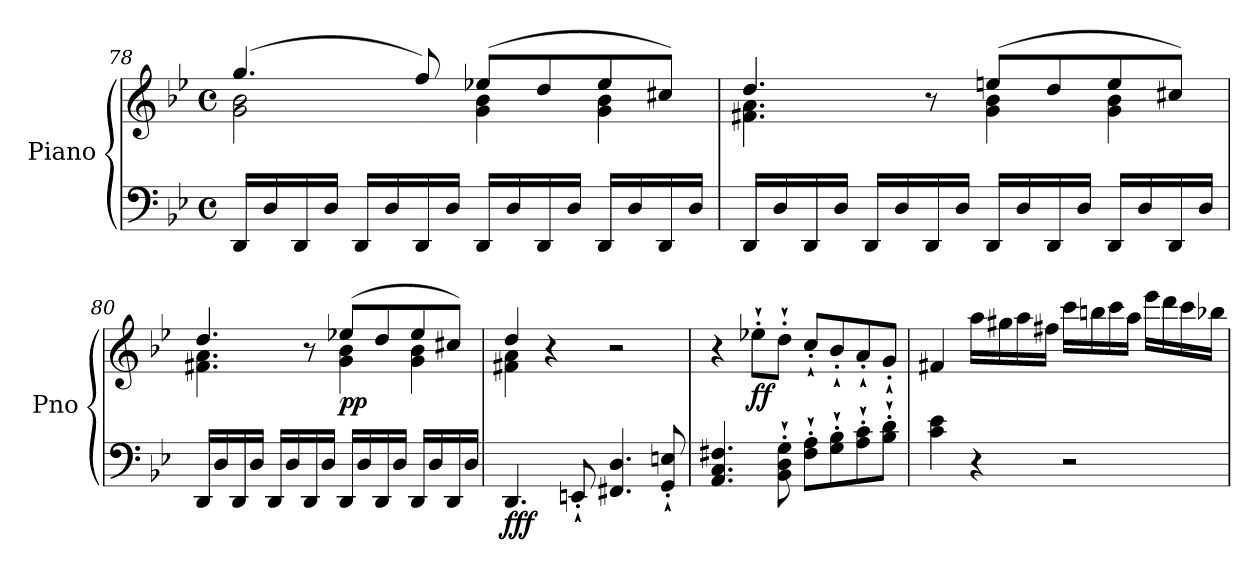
**kern	**kern	**dynam
*part1	*part1	*part1
*staff2	*staff1	*staff1/2
*I"Piano	*	*
*I'Pno	*	*
*clefF4	*clefG2	*
*k[b-e-]	*k[b-e-]	*
*M4/4	*M4/4	*
*met(c)	*met(c)	*
=78	=78	=78
*	*^	*
16DD/LL	(>4.gg/	2g\ 2b-\	.
16D/	.	.	.
16DD/	.	.	.
16D/JJ	.	.	.
16DD/LL	.	.	.
16D/	.	.	.
16DD/	8ff/)	.	.
16D/JJ	.	.	.
!	!	!	!LO:DY:b
16DD/LL	(>8ee-X/L	4g\ 4b-\	other-dynamics
16D/	.	.	.
16DD/	8dd/	.	.
16D/JJ	.	.	.
16DD/LL	8ee-/	4g\ 4b-\	.
16D/	.	.	.
16DD/	8cc#X/J)	.	.
16D/JJ	.	.	.
!!LO:LB:g=z	!!
=79	=79	=79	=79
16DD/LL	4.dd/	4.f#X\ 4.a\	.
16D/	.	.	.
16DD/	.	.	.
16D/JJ	.	.	.
16DD/LL	.	.	.
16D/	.	.	.
16DD/	8r	8ryy	.
16D/JJ	.	.	.
16DD/LL	(>8een/L	4g\ 4b-\	.
16D/	.	.	.
16DD/	8dd/	.	.
16D/JJ	.	.	.
16DD/LL	8ee/	4g\ 4b-\	.
16D/	.	.	.
16DD/	8cc#X/J)	.	.
16D/JJ	.	.	.
!!LO:LB:g=z	!!
=80	=80	=80	=80
16DD/LL	4.dd/	4.f#X\ 4.a\	.
16D/	.	.	.
16DD/	.	.	.
16D/JJ	.	.	.
16DD/LL	.	.	.
16D/	.	.	.
16DD/	8r	8ryy	.
16D/JJ	.	.	.
!	!	!	!LO:DY:b
16DD/LL	(>8ee-X/L	4g\ 4b-\	pp
16D/	.	.	.
16DD/	8dd/	.	.
16D/JJ	.	.	.
16DD/LL	8ee-/	4g\ 4b-\	.
16D/	.	.	.
16DD/	8cc#X/J)	.	.
16D/JJ	.	.	.
=81	=81	=81	=81
!	!	!	!LO:DY:b=2
!	!	!	!LO:DY:n=1:b
4.DD/	4dd/	4f#X\ 4a\	ff f
.	4r	2.ryy	.
8EEn'`/	.	.	.
4.FF#X/ 4.D/	2r	.	.
8GG/'` 8En/'`	.	.	.
*	*v	*v	*
=82	=82	=82
4.AA/ 4.C/ 4.F#X/	4r	.
!	!	!LO:DY:b
.	8ee-X'`\L	ff
8BB-\'` 8D\'` 8G\'`	8dd'`\J	.
8F#\'` 8A\'`L	8cc'`/L	.
8G\'` 8B-\'`	8b-'`/	.
8A\'` 8c\'`	8a'`/	.
8B-\'` 8d\'`J	8g'`/J	.
!!LO:LB:g=z
=83	=83	=83
4c\ 4e-\	4f#X/	.
4r	16aa\LL	.
.	16gg#X\	.
.	16aa\	.
.	16ff#X\JJ	.
2r	16ccc\LL	.
.	16bbn\	.
.	16ccc\	.
.	16aa\JJ	.
.	16eee-\LL	.
.	16ddd\	.
.	16ccc\	.
.	16bb-X\JJ	.
=	=	=
*-	*-	*-
